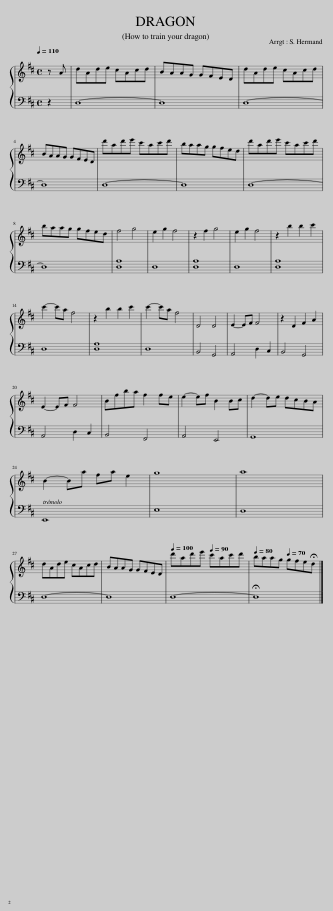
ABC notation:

X:1
%%score { 1 | 2 }
L:1/8
Q:1/4=110
M:4/4
I:linebreak $
K:D
V:1 treble
V:2 bass
V:1
 z A | dAde cAcd | BAAG GFED | dAde cAcd |$ BAAG GFED | %5
 d'ad'e' c'ac'd' | baag gfed | d'ad'e' c'ac'd' |$ baag gfed | f4 g4 | %10
 e2 g2 f4 | z2 f2 g4 | e2 g2 f4 | z2 b2 b2 c'2 |$ c'2- c'a f4 | %15
 z2 b2 b2 c'2 | c'2- c'a f4 | D4 D4 | E2- EF F4 | z2 D2 F2 A2 |$ %20
 E2- EF F4 | Bfba f2 fe | e2- ef B2 Bc | d2- de dcBA |$ B2- Ba fa e2 | %25
 g8 | a8 |$ dAde cAcd | BAAG GFED |[Q:1/4=100] d'ad'e'[Q:1/4=90] c'ac'd' | %30
[Q:1/4=80] baag[Q:1/4=70] gfe!fermata!d |] %31
V:2
 z2 | D,8- | D,8 | D,8- |$ D,8 | %5
 D,8- | D,8 | D,8- |$ D,8 | [D,A,]8 | %10
 D,8 | [D,A,]8 | D,8 | [D,A,]8 |$ D,8 | %15
 [D,A,]8 | D,8 | B,,4 G,,4 | A,,4 D,2 C,2 | B,,4 G,,4 |$ %20
 A,,4 D,2 C,2 | B,,4 F,,4 | A,,4 E,,4 | G,,8 |$ E,,8 | %25
 E,8 | D,8 |$ D,8- | D,8 | D,8- | %30
 !fermata!D,8 |] %31
